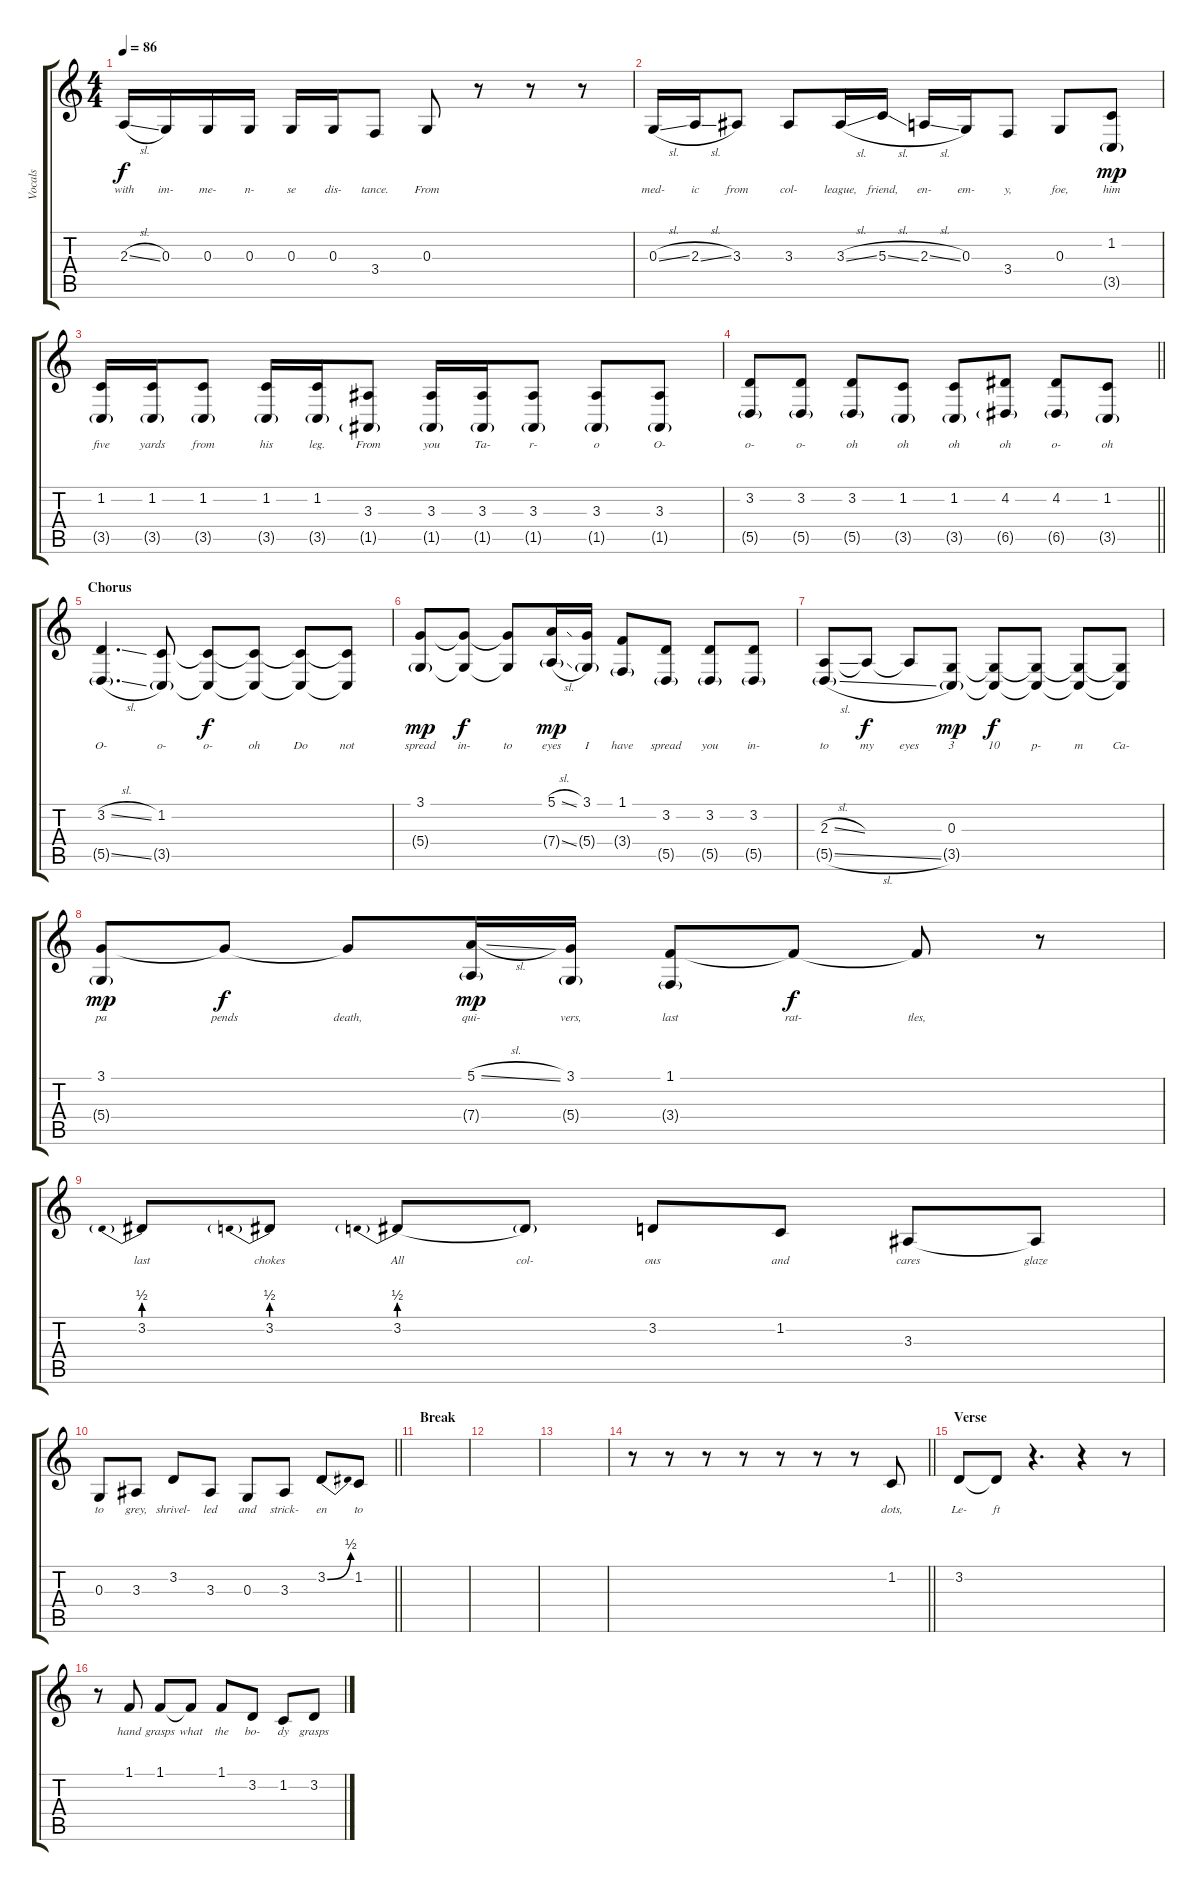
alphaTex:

\track ("Vocals" "Vocals") {instrument flute}
\staff {score tabs}
\tuning (E4 B3 G3 D3 A2 E2) {hide}
\ts (4 4)
\tempo 86
\clef g2
\ks c
2.3{sl}.16{lyrics (0 "with") lyrics (1 "") lyrics (2 "") lyrics (3 "") lyrics (4 "") dy f} 0.3.16{lyrics (0 "im-") lyrics (1 "") lyrics (2 "") lyrics (3 "") lyrics (4 "")} 0.3.16{lyrics (0 "me-") lyrics (1 "") lyrics (2 "") lyrics (3 "") lyrics (4 "")} 0.3.16{lyrics (0 "n-") lyrics (1 "") lyrics (2 "") lyrics (3 "") lyrics (4 "")} 0.3.16{lyrics (0 "se") lyrics (1 "") lyrics (2 "") lyrics (3 "") lyrics (4 "")} 0.3.16{lyrics (0 "dis-") lyrics (1 "") lyrics (2 "") lyrics (3 "") lyrics (4 "")} 3.4.8{lyrics (0 "tance.") lyrics (1 "") lyrics (2 "") lyrics (3 "") lyrics (4 "")} 0.3.8{lyrics (0 "From") lyrics (1 "") lyrics (2 "") lyrics (3 "") lyrics (4 "")} r.8 r.8 r.8 |
0.3{sl}.16{lyrics (0 "med-") lyrics (1 "") lyrics (2 "") lyrics (3 "") lyrics (4 "")} 2.3{sl}.16{lyrics (0 "ic") lyrics (1 "") lyrics (2 "") lyrics (3 "") lyrics (4 "")} 3.3.8{lyrics (0 "from") lyrics (1 "") lyrics (2 "") lyrics (3 "") lyrics (4 "")} 3.3.8{lyrics (0 "col-") lyrics (1 "") lyrics (2 "") lyrics (3 "") lyrics (4 "")} 3.3{sl}.16{lyrics (0 "league,") lyrics (1 "") lyrics (2 "") lyrics (3 "") lyrics (4 "")} 5.3{sl}.16{lyrics (0 "friend,") lyrics (1 "") lyrics (2 "") lyrics (3 "") lyrics (4 "")} 2.3{sl}.16{lyrics (0 "en-") lyrics (1 "") lyrics (2 "") lyrics (3 "") lyrics (4 "")} 0.3.16{lyrics (0 "em-") lyrics (1 "") lyrics (2 "") lyrics (3 "") lyrics (4 "")} 3.4.8{lyrics (0 "y,") lyrics (1 "") lyrics (2 "") lyrics (3 "") lyrics (4 "")} 0.3.8{lyrics (0 "foe,") lyrics (1 "") lyrics (2 "") lyrics (3 "") lyrics (4 "")} (1.2 3.5{g}).8{lyrics (0 "him") lyrics (1 "") lyrics (2 "") lyrics (3 "") lyrics (4 "") dy mp} |
(1.2 3.5{g}).16{lyrics (0 "five") lyrics (1 "") lyrics (2 "") lyrics (3 "") lyrics (4 "")} (1.2 3.5{g}).16{lyrics (0 "yards") lyrics (1 "") lyrics (2 "") lyrics (3 "") lyrics (4 "")} (1.2 3.5{g}).8{lyrics (0 "from") lyrics (1 "") lyrics (2 "") lyrics (3 "") lyrics (4 "")} (1.2 3.5{g}).16{lyrics (0 "his") lyrics (1 "") lyrics (2 "") lyrics (3 "") lyrics (4 "")} (1.2 3.5{g}).16{lyrics (0 "leg.") lyrics (1 "") lyrics (2 "") lyrics (3 "") lyrics (4 "")} (3.3 1.5{g}).8{lyrics (0 "From") lyrics (1 "") lyrics (2 "") lyrics (3 "") lyrics (4 "")} (3.3 1.5{g}).16{lyrics (0 "you") lyrics (1 "") lyrics (2 "") lyrics (3 "") lyrics (4 "")} (3.3 1.5{g}).16{lyrics (0 "Ta-") lyrics (1 "") lyrics (2 "") lyrics (3 "") lyrics (4 "")} (3.3 1.5{g}).8{lyrics (0 "r-") lyrics (1 "") lyrics (2 "") lyrics (3 "") lyrics (4 "")} (3.3 1.5{g}).8{lyrics (0 "o") lyrics (1 "") lyrics (2 "") lyrics (3 "") lyrics (4 "")} (3.3 1.5{g}).8{lyrics (0 "O-") lyrics (1 "") lyrics (2 "") lyrics (3 "") lyrics (4 "")} |
\barLineRight lightlight
(3.2 5.5{g}).8{lyrics (0 "o-") lyrics (1 "") lyrics (2 "") lyrics (3 "") lyrics (4 "")} (3.2 5.5{g}).8{lyrics (0 "o-") lyrics (1 "") lyrics (2 "") lyrics (3 "") lyrics (4 "")} (3.2 5.5{g}).8{lyrics (0 "oh") lyrics (1 "") lyrics (2 "") lyrics (3 "") lyrics (4 "")} (1.2 3.5{g}).8{lyrics (0 "oh") lyrics (1 "") lyrics (2 "") lyrics (3 "") lyrics (4 "")} (1.2 3.5{g}).8{lyrics (0 "oh") lyrics (1 "") lyrics (2 "") lyrics (3 "") lyrics (4 "")} (4.2 6.5{g}).8{lyrics (0 "oh") lyrics (1 "") lyrics (2 "") lyrics (3 "") lyrics (4 "")} (4.2 6.5{g}).8{lyrics (0 "o-") lyrics (1 "") lyrics (2 "") lyrics (3 "") lyrics (4 "")} (1.2 3.5{g}).8{lyrics (0 "oh") lyrics (1 "") lyrics (2 "") lyrics (3 "") lyrics (4 "")} |
\section ("" "Chorus")
(3.2{sl} 5.5{sl g}).4{d lyrics (0 "O-") lyrics (1 "") lyrics (2 "") lyrics (3 "") lyrics (4 "")} (1.2 3.5{g}).8{lyrics (0 "o-") lyrics (1 "") lyrics (2 "") lyrics (3 "") lyrics (4 "")} (1.2{t} 3.5{t}).8{lyrics (0 "o-") lyrics (1 "") lyrics (2 "") lyrics (3 "") lyrics (4 "") dy f} (1.2{t} 3.5{t}).8{lyrics (0 "oh") lyrics (1 "") lyrics (2 "") lyrics (3 "") lyrics (4 "")} (1.2{t} 3.5{t}).8{lyrics (0 "Do") lyrics (1 "") lyrics (2 "") lyrics (3 "") lyrics (4 "")} (1.2{t} 3.5{t}).8{lyrics (0 "not") lyrics (1 "") lyrics (2 "") lyrics (3 "") lyrics (4 "")} |
(3.1 5.4{g}).8{lyrics (0 "spread") lyrics (1 "") lyrics (2 "") lyrics (3 "") lyrics (4 "") dy mp} (3.1{t} 5.4{t}).8{lyrics (0 "in-") lyrics (1 "") lyrics (2 "") lyrics (3 "") lyrics (4 "") dy f} (3.1{t} 5.4{t}).8{lyrics (0 "to") lyrics (1 "") lyrics (2 "") lyrics (3 "") lyrics (4 "")} (5.1{sl} 7.4{sl g}).16{lyrics (0 "eyes") lyrics (1 "") lyrics (2 "") lyrics (3 "") lyrics (4 "") dy mp} (3.1 5.4{g}).16{lyrics (0 "I") lyrics (1 "") lyrics (2 "") lyrics (3 "") lyrics (4 "")} (1.1 3.4{g}).8{lyrics (0 "have") lyrics (1 "") lyrics (2 "") lyrics (3 "") lyrics (4 "")} (3.2 5.5{g}).8{lyrics (0 "spread") lyrics (1 "") lyrics (2 "") lyrics (3 "") lyrics (4 "")} (3.2 5.5{g}).8{lyrics (0 "you") lyrics (1 "") lyrics (2 "") lyrics (3 "") lyrics (4 "")} (3.2 5.5{g}).8{lyrics (0 "in-") lyrics (1 "") lyrics (2 "") lyrics (3 "") lyrics (4 "")} |
(2.3{sl} 5.5{sl g}).8{lyrics (0 "to") lyrics (1 "") lyrics (2 "") lyrics (3 "") lyrics (4 "")} 2.3{t}.8{lyrics (0 "my") lyrics (1 "") lyrics (2 "") lyrics (3 "") lyrics (4 "") dy f} 2.3{t}.8{lyrics (0 "eyes") lyrics (1 "") lyrics (2 "") lyrics (3 "") lyrics (4 "")} (0.3 3.5{g}).8{lyrics (0 "3") lyrics (1 "") lyrics (2 "") lyrics (3 "") lyrics (4 "") dy mp} (0.3{t} 3.5{t}).8{lyrics (0 "10") lyrics (1 "") lyrics (2 "") lyrics (3 "") lyrics (4 "") dy f} (0.3{t} 3.5{t}).8{lyrics (0 "p-") lyrics (1 "") lyrics (2 "") lyrics (3 "") lyrics (4 "")} (0.3{t} 3.5{t}).8{lyrics (0 "m") lyrics (1 "") lyrics (2 "") lyrics (3 "") lyrics (4 "")} (0.3{t} 3.5{t}).8{lyrics (0 "Ca-") lyrics (1 "") lyrics (2 "") lyrics (3 "") lyrics (4 "")} |
(3.1 5.4{g}).8{lyrics (0 "pa") lyrics (1 "") lyrics (2 "") lyrics (3 "") lyrics (4 "") dy mp} 3.1{t}.8{lyrics (0 "pends") lyrics (1 "") lyrics (2 "") lyrics (3 "") lyrics (4 "") dy f} 3.1{t}.8{lyrics (0 "death,") lyrics (1 "") lyrics (2 "") lyrics (3 "") lyrics (4 "")} (5.1{sl} 7.4{g}).16{lyrics (0 "qui-") lyrics (1 "") lyrics (2 "") lyrics (3 "") lyrics (4 "") dy mp} (3.1 5.4{g}).16{lyrics (0 "vers,") lyrics (1 "") lyrics (2 "") lyrics (3 "") lyrics (4 "")} (1.1 3.4{g}).8{lyrics (0 "last") lyrics (1 "") lyrics (2 "") lyrics (3 "") lyrics (4 "")} 1.1{t}.8{lyrics (0 "rat-") lyrics (1 "") lyrics (2 "") lyrics (3 "") lyrics (4 "") dy f} 1.1{t}.8{lyrics (0 "tles,") lyrics (1 "") lyrics (2 "") lyrics (3 "") lyrics (4 "")} r.8 |
3.2{be (prebend 0 2 60 2)}.8{lyrics (0 "last") lyrics (1 "") lyrics (2 "") lyrics (3 "") lyrics (4 "")} 3.2{be (prebend 0 2 60 2)}.8{lyrics (0 "chokes") lyrics (1 "") lyrics (2 "") lyrics (3 "") lyrics (4 "")} 3.2{be (prebend 0 2 60 2)}.8{lyrics (0 "All") lyrics (1 "") lyrics (2 "") lyrics (3 "") lyrics (4 "")} 3.2{t}.8{lyrics (0 "col-") lyrics (1 "") lyrics (2 "") lyrics (3 "") lyrics (4 "")} 3.2.8{lyrics (0 "ous") lyrics (1 "") lyrics (2 "") lyrics (3 "") lyrics (4 "")} 1.2.8{lyrics (0 "and") lyrics (1 "") lyrics (2 "") lyrics (3 "") lyrics (4 "")} 3.3.8{lyrics (0 "cares") lyrics (1 "") lyrics (2 "") lyrics (3 "") lyrics (4 "")} 3.3{t}.8{lyrics (0 "glaze") lyrics (1 "") lyrics (2 "") lyrics (3 "") lyrics (4 "")} |
\barLineRight lightlight
0.3.8{lyrics (0 "to") lyrics (1 "") lyrics (2 "") lyrics (3 "") lyrics (4 "")} 3.3.8{lyrics (0 "grey,") lyrics (1 "") lyrics (2 "") lyrics (3 "") lyrics (4 "")} 3.2.8{lyrics (0 "shrivel-") lyrics (1 "") lyrics (2 "") lyrics (3 "") lyrics (4 "")} 3.3.8{lyrics (0 "led") lyrics (1 "") lyrics (2 "") lyrics (3 "") lyrics (4 "")} 0.3.8{lyrics (0 "and") lyrics (1 "") lyrics (2 "") lyrics (3 "") lyrics (4 "")} 3.3.8{lyrics (0 "strick-") lyrics (1 "") lyrics (2 "") lyrics (3 "") lyrics (4 "")} 3.2{be (bend 0 0 60 2)}.8{lyrics (0 "en") lyrics (1 "") lyrics (2 "") lyrics (3 "") lyrics (4 "")} 1.2.8{lyrics (0 "to") lyrics (1 "") lyrics (2 "") lyrics (3 "") lyrics (4 "")} |
\section ("" "Break")
|
|
|
\barLineRight lightlight
r.8 r.8 r.8 r.8 r.8 r.8 r.8 1.2.8{lyrics (0 "dots,") lyrics (1 "") lyrics (2 "") lyrics (3 "") lyrics (4 "")} |
\section ("" "Verse")
3.2.8{lyrics (0 "Le-") lyrics (1 "") lyrics (2 "") lyrics (3 "") lyrics (4 "")} 3.2{t}.8{lyrics (0 "ft") lyrics (1 "") lyrics (2 "") lyrics (3 "") lyrics (4 "")} r.4{d} r.4 r.8 |
r.8 1.1.8{lyrics (0 "hand") lyrics (1 "") lyrics (2 "") lyrics (3 "") lyrics (4 "")} 1.1.8{lyrics (0 "grasps") lyrics (1 "") lyrics (2 "") lyrics (3 "") lyrics (4 "") volume 10} 1.1{t}.8{lyrics (0 "what") lyrics (1 "") lyrics (2 "") lyrics (3 "") lyrics (4 "")} 1.1.8{lyrics (0 "the") lyrics (1 "") lyrics (2 "") lyrics (3 "") lyrics (4 "") volume 13} 3.2.8{lyrics (0 "bo-") lyrics (1 "") lyrics (2 "") lyrics (3 "") lyrics (4 "")} 1.2.8{lyrics (0 "dy") lyrics (1 "") lyrics (2 "") lyrics (3 "") lyrics (4 "")} 3.2.8{lyrics (0 "grasps") lyrics (1 "") lyrics (2 "") lyrics (3 "") lyrics (4 "")}
